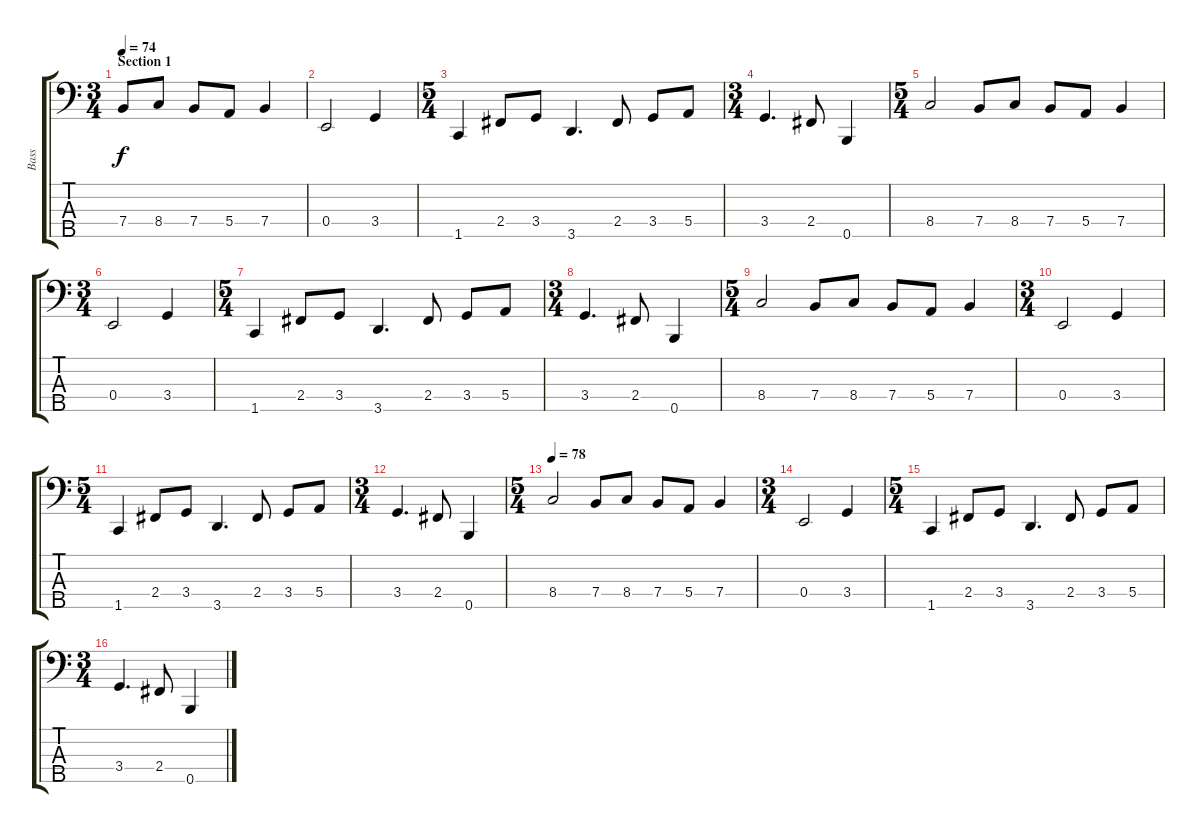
\track ("Bass" "Bass") {instrument electricbasspick}
\staff {score tabs}
\tuning (G2 D2 A1 E1 B0) {hide}
\ts (3 4)
\section ("" "Section 1")
\tempo 74
\clef f4
\ks c
7.4.8{dy f} 8.4.8 7.4.8 5.4.8 7.4.4 |
0.4.2 3.4.4 |
\ts (5 4)
1.5.4 2.4.8 3.4.8 3.5.4{d} 2.4.8 3.4.8 5.4.8 |
\ts (3 4)
3.4.4{d} 2.4.8 0.5.4 |
\ts (5 4)
8.4.2 7.4.8 8.4.8 7.4.8 5.4.8 7.4.4 |
\ts (3 4)
0.4.2 3.4.4 |
\ts (5 4)
1.5.4 2.4.8 3.4.8 3.5.4{d} 2.4.8 3.4.8 5.4.8 |
\ts (3 4)
3.4.4{d} 2.4.8 0.5.4 |
\ts (5 4)
8.4.2 7.4.8 8.4.8 7.4.8 5.4.8 7.4.4 |
\ts (3 4)
0.4.2 3.4.4 |
\ts (5 4)
1.5.4 2.4.8 3.4.8 3.5.4{d} 2.4.8 3.4.8 5.4.8 |
\ts (3 4)
3.4.4{d} 2.4.8 0.5.4 |
\ts (5 4)
\tempo 78
8.4.2 7.4.8 8.4.8 7.4.8 5.4.8 7.4.4 |
\ts (3 4)
0.4.2 3.4.4 |
\ts (5 4)
1.5.4 2.4.8 3.4.8 3.5.4{d} 2.4.8 3.4.8 5.4.8 |
\ts (3 4)
3.4.4{d} 2.4.8 0.5.4
